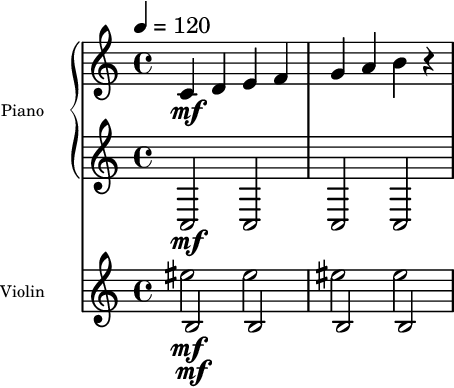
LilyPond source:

\version "2.24.2"
\language "english"
\include "lilypond-book-preamble.ly"
#(ly:set-option 'tall-page-formats 'png)
\header
{
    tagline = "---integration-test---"
}
\score
{
    % OPEN_BRACKETS:
    \context Score = "Integrating duo"
    <<
        % OPEN_BRACKETS:
        \context PianoStaff = "Piano"
        <<
            % OPEN_BRACKETS:
            \new Voice
            {
                % OPEN_BRACKETS:
                {
                    % BEFORE:
                    % COMMANDS:
                    \tempo 4=120
                    % OPENING:
                    % COMMANDS:
                    %%% \time 4/4 %%%
                    \set PianoStaff.instrumentName = \markup {  \teeny { Piano } }
                    c'4
                    % AFTER:
                    % ARTICULATIONS:
                    \mf
                    d'4
                    e'4
                    f'4
                % CLOSE_BRACKETS:
                }
                % OPEN_BRACKETS:
                {
                    g'4
                    a'4
                    b'4
                    r4
                % CLOSE_BRACKETS:
                }
            % CLOSE_BRACKETS:
            }
            % OPEN_BRACKETS:
            \new Voice
            {
                % OPEN_BRACKETS:
                {
                    % BEFORE:
                    % COMMANDS:
                    \tempo 4=120
                    % OPENING:
                    % COMMANDS:
                    %%% \time 4/4 %%%
                    c2
                    % AFTER:
                    % ARTICULATIONS:
                    \mf
                    c2
                % CLOSE_BRACKETS:
                }
                % OPEN_BRACKETS:
                {
                    c2
                    c2
                % CLOSE_BRACKETS:
                }
            % CLOSE_BRACKETS:
            }
        % CLOSE_BRACKETS:
        >>
        % OPEN_BRACKETS:
        \context Staff = "Violin"
        <<
            % OPEN_BRACKETS:
            \new Voice
            {
                % OPEN_BRACKETS:
                {
                    % BEFORE:
                    % COMMANDS:
                    \tempo 4=120
                    % OPENING:
                    % COMMANDS:
                    \set Staff.instrumentName = \markup {  \teeny { Violin } }
                    \time 4/4
                    es''2
                    % AFTER:
                    % ARTICULATIONS:
                    \mf
                    es''2
                % CLOSE_BRACKETS:
                }
                % OPEN_BRACKETS:
                {
                    es''2
                    es''2
                % CLOSE_BRACKETS:
                }
            % CLOSE_BRACKETS:
            }
            % OPEN_BRACKETS:
            \new Voice
            {
                % OPEN_BRACKETS:
                {
                    % BEFORE:
                    % COMMANDS:
                    \tempo 4=120
                    % OPENING:
                    % COMMANDS:
                    \time 4/4
                    b2
                    % AFTER:
                    % ARTICULATIONS:
                    \mf
                    b2
                % CLOSE_BRACKETS:
                }
                % OPEN_BRACKETS:
                {
                    b2
                    b2
                % CLOSE_BRACKETS:
                }
            % CLOSE_BRACKETS:
            }
        % CLOSE_BRACKETS:
        >>
    % CLOSE_BRACKETS:
    >>
}
